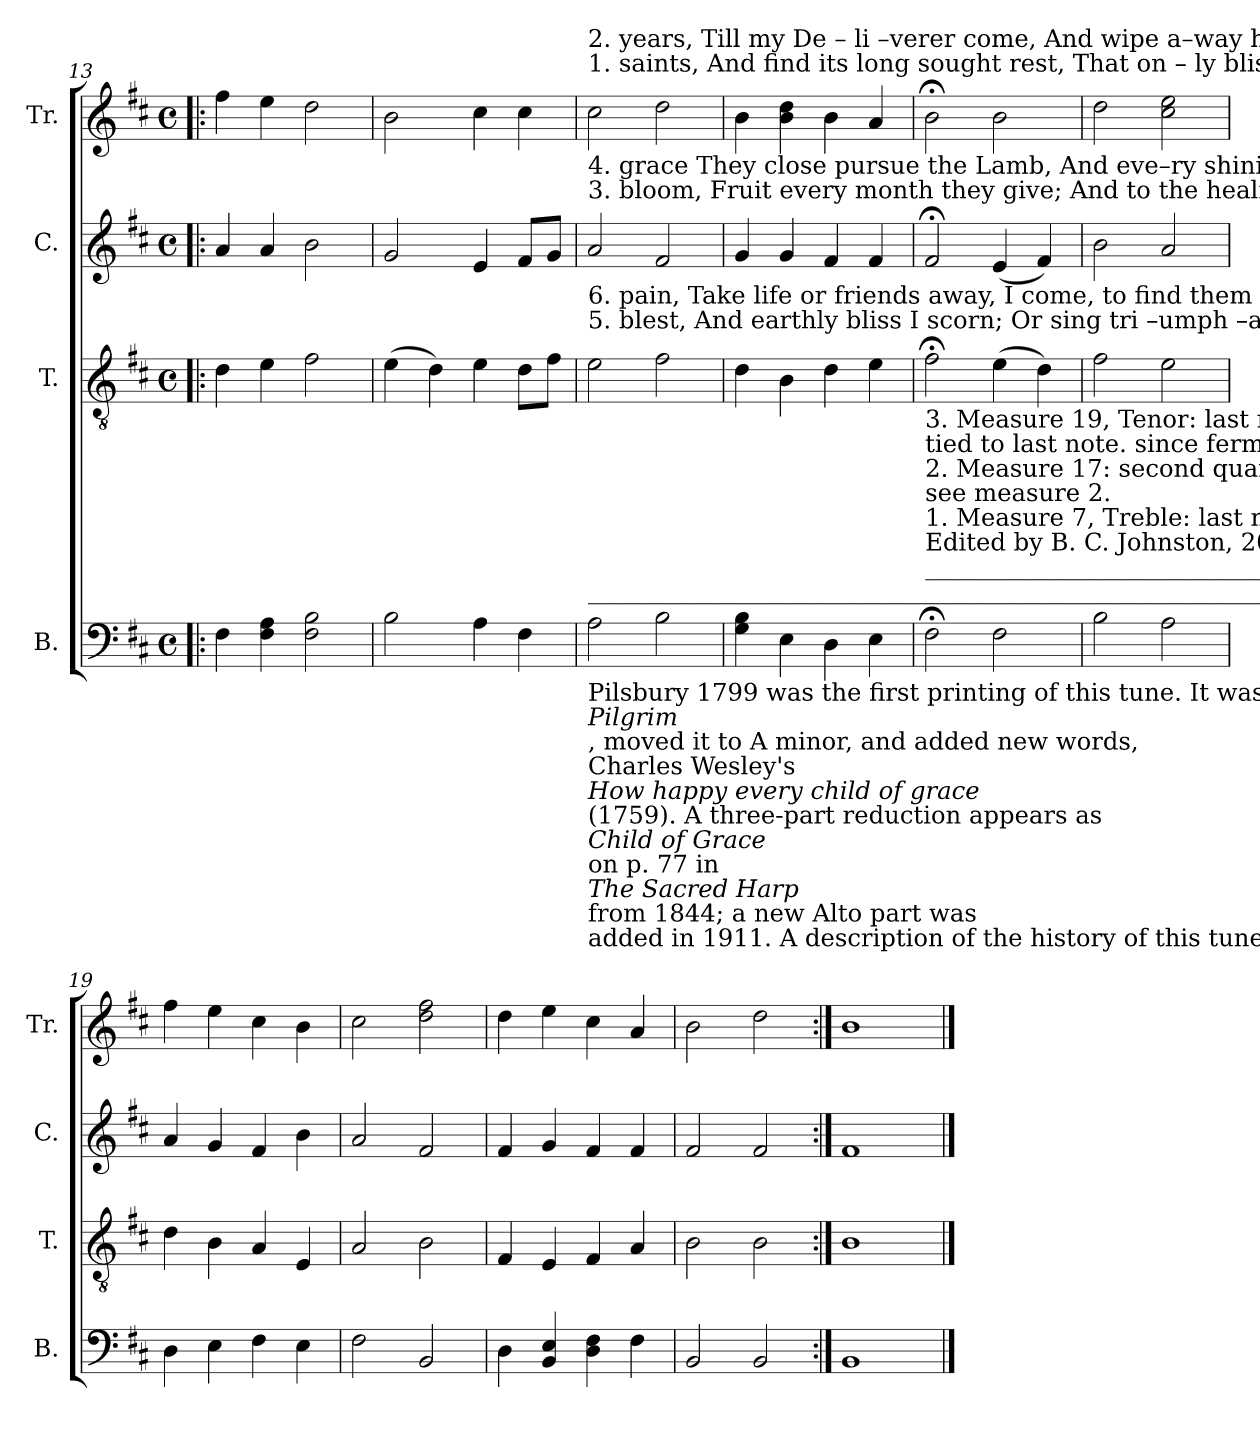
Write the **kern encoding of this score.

**kern	**kern	**kern	**kern
*part4	*part3	*part2	*part1
*staff4	*staff3	*staff2	*staff1
*I"B.	*I"T.	*I"C.	*I"Tr.
*I'B.	*I'T.	*I'C.	*I'Tr.
*clefF4	*clefGv2	*clefG2	*clefG2
*k[f#c#]	*k[f#c#]	*k[f#c#]	*k[f#c#]
*M4/4	*M4/4	*M4/4	*M4/4
*met(c)	*met(c)	*met(c)	*met(c)
=13!|:	=13!|:	=13!|:	=13!|:
4F#!\	4d!\	4a!/	4ff#!\
4F#!\ 4A!\	4e!\	4a!/	4ee!\
2F#!\ 2B!\	2f#!\	2b!\	2dd!\
=14	=14	=14	=14
2B!\	(4e!\	2g!/	2b!\
.	4d!\)	.	.
4A!\	4e!\	4e!/	4cc#!\
4F#!\	8d!\L	8f#!/L	4cc#!\
.	8f#!\J	8g!/J	.
!!LO:LB:g=z
=15	=15	=15	=15
!	!	!	!LO:TX:a:t=1. saints,  And find its long sought rest,  That on – ly  bliss for which it pants,  In  my Redeemer’s breast.  Shall
!	!	!	!LO:TX:a:t=2. years,   Till  my  De – li –verer come,  And wipe a–way his servant’s tears,  And  take his exile home.    I
!	!	!LO:TX:a:t=3. bloom, Fruit every month they give; And  to  the healing leaves who come,  E – ter –nal –ly shall live.   They	!
!	!	!LO:TX:a:t=4.  grace  They close pursue the Lamb, And  eve–ry  shining  front  dis–plays  Th’un –ut–ter–a–ble name.   A–	!
!	!LO:TX:a:t=5. blest, And earthly bliss  I  scorn;  Or  sing  tri –umph –ant –ly dis–tressed   Till   I   to   God  re – turn.  With	!	!
!	!LO:TX:a:t=6. pain,  Take  life  or  friends away,  I       come,  to   find  them  all  a – gain   In  that  e – ter – nal   day.   Give	!	!
!LO:TX:a:t=___________________________________________________________________________________________________________________________________________________________________________________________________	!	!	!
!LO:TX:b:t=Pilsbury 1799 was the first printing of this tune. It was considerably revised  by James P. Carrell in 1821,who retitled it	!	!	!
!LO:TX:b:i:t=Pilgrim	!	!	!
!LO:TX:b:t=, moved it to A minor, and added new words,	!	!	!
!LO:TX:b:t=Charles Wesley's	!	!	!
!LO:TX:b:i:t=How happy every child of grace	!	!	!
!LO:TX:b:t=(1759).  A three-part reduction appears as	!	!	!
!LO:TX:b:i:t=Child of Grace	!	!	!
!LO:TX:b:t=on p. 77 in	!	!	!
!LO:TX:b:i:t=The Sacred Harp	!	!	!
!LO:TX:b:t=from 1844; a new Alto part was	!	!	!
!LO:TX:b:t=added in 1911. A description of the history of this tune is given in David Music (1995).	!	!	!
2A!\	2e!\	2a!/	2cc#!\
2B!\	2f#!\	2f#!/	2dd!\
=16	=16	=16	=16
4G!\ 4B!\	4d!\	4g!/	4b!\
4E!\	4B!\	4g!/	4b!\ 4dd!\
4D!\	4d!\	4f#!/	4b!\
4E!\	4e!\	4f#!/	4a!/
=17	=17	=17	=17
!LO:TX:a:t=______________________________________________	!	!	!
!LO:TX:a:t=Edited by B. C. Johnston, 2018	!	!	!
!LO:TX:a:t=1. Measure 7, Treble&colon; last note changed from G to A;	!	!	!
!LO:TX:a:t=see measure 2.	!	!	!
!LO:TX:a:t=2. Measure 17&colon; second quarter-note in Counter&nbsp;and Tenor	!	!	!
!LO:TX:a:t=tied to last note. since fermata marked on first note.	!	!	!
!LO:TX:a:t=3. Measure 19, Tenor&colon; last note changed from F to E.	!	!	!
2F#;<!\	2f#;<!\	2f#;<!/	2b;<!\
2F#!\	(4e!\	(4e!/	2b!\
.	4d!\)	4f#!/)	.
=18	=18	=18	=18
2B!\	2f#!\	2b!\	2dd!\
2A!\	2e!\	2a!/	2cc#!\ 2ee!\
=19	=19	=19	=19
4D!\	4d!\	4a!/	4ff#!\
4E!\	4B!\	4g!/	4ee!\
4F#!\	4A!/	4f#!/	4cc#!\
4E!\	4E!/	4b!\	4b!\
=20	=20	=20	=20
2F#!\	2A!/	2a!/	2cc#!\
2BB!/	2B!\	2f#!/	2dd!\ 2ff#!\
=21	=21	=21	=21
4D!\	4F#!/	4f#!/	4dd!\
4BB!/ 4E!/	4E!/	4g!/	4ee!\
4D!\ 4F#!\	4F#!/	4f#!/	4cc#!\
4F#!\	4A!/	4f#!/	4a!/
=22	=22	=22	=22
2BB!/	2B!\	2f#!/	2b!\
2BB!/	2B!\	2f#!/	2dd!\
=23:|!	=23:|!	=23:|!	=23:|!
1BB!	1B!	1f#!	1b!
==	==	==	==
*-	*-	*-	*-
